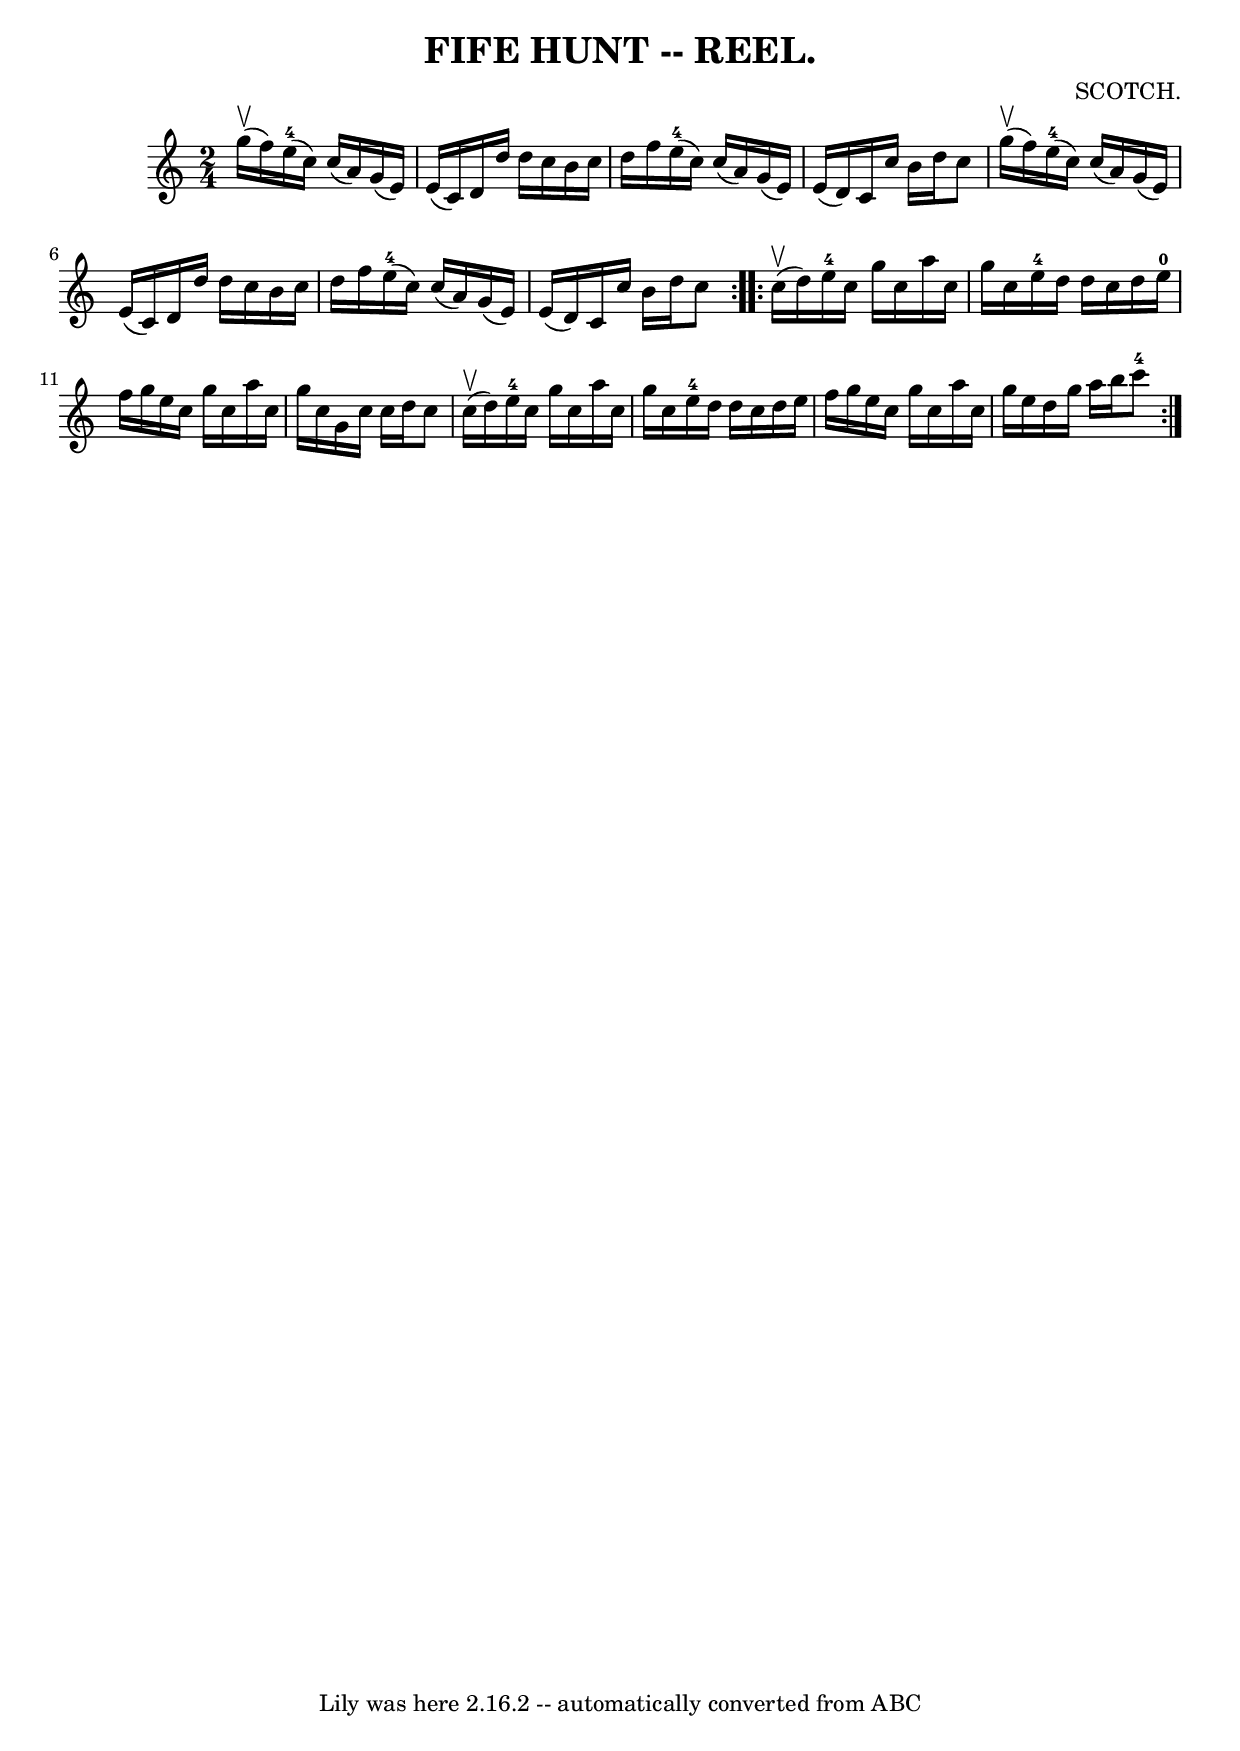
\version "2.7.40"
\include "Mammoth.ily"
\header {
	%% book = "Coles"
	composer = "SCOTCH."
	crossRefNumber = "7"
	footnotes = ""
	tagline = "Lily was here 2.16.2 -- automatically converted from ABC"
	title = "FIFE HUNT -- REEL."
}
voicedefault =  {


\repeat volta 2 {
\time 2/4 \key c \major g''16 (^\upbow f''16) |
 e''16-4(
 c''16) c''16 (a'16) g'16 (e'16) e'16 (c'16) 
|
 d'16 d''16 d''16 c''16 b'16 c''16 d''16 f''16  
|
 e''16-4(c''16) c''16 (a'16) g'16 (e'16)   
e'16 (d'16) |
 c'16 c''16 b'16 d''16 c''8 g''16 
(^\upbow f''16) |
 e''16-4(c''16) c''16 (a'16  
-) g'16 (e'16) e'16 (c'16) |
 d'16 d''16 d''16    
c''16 b'16 c''16 d''16 f''16  |
 e''16-4(c''16)  
 c''16 (a'16) g'16 (e'16) e'16 (d'16) |
 c'16    
c''16 b'16 d''16 c''8  }     \repeat volta 2 { c''16 (^\upbow   
d''16) |
 e''16-4 c''16 g''16 c''16 a''16 c''16    
g''16 c''16  |
 e''16-4 d''16 d''16 c''16 d''16    
e''16-0 f''16 g''16  |
 e''16 c''16 g''16 c''16    
a''16 c''16 g''16 c''16  |
 g'16 c''16 c''16 d''16    
c''8 c''16 (^\upbow d''16) |
 e''16-4 c''16 g''16 
 c''16 a''16 c''16 g''16 c''16  |
 e''16-4 d''16    
d''16 c''16 d''16 e''16 f''16 g''16  |
 e''16 c''16   
 g''16 c''16 a''16 c''16 g''16 e''16  |
 d''16 g''16  
 a''16 b''16 c'''8-4 }   
}

\score{
    <<

	\context Staff="default"
	{
	    \voicedefault 
	}

    >>
	\layout {
	}
	\midi {}
}
